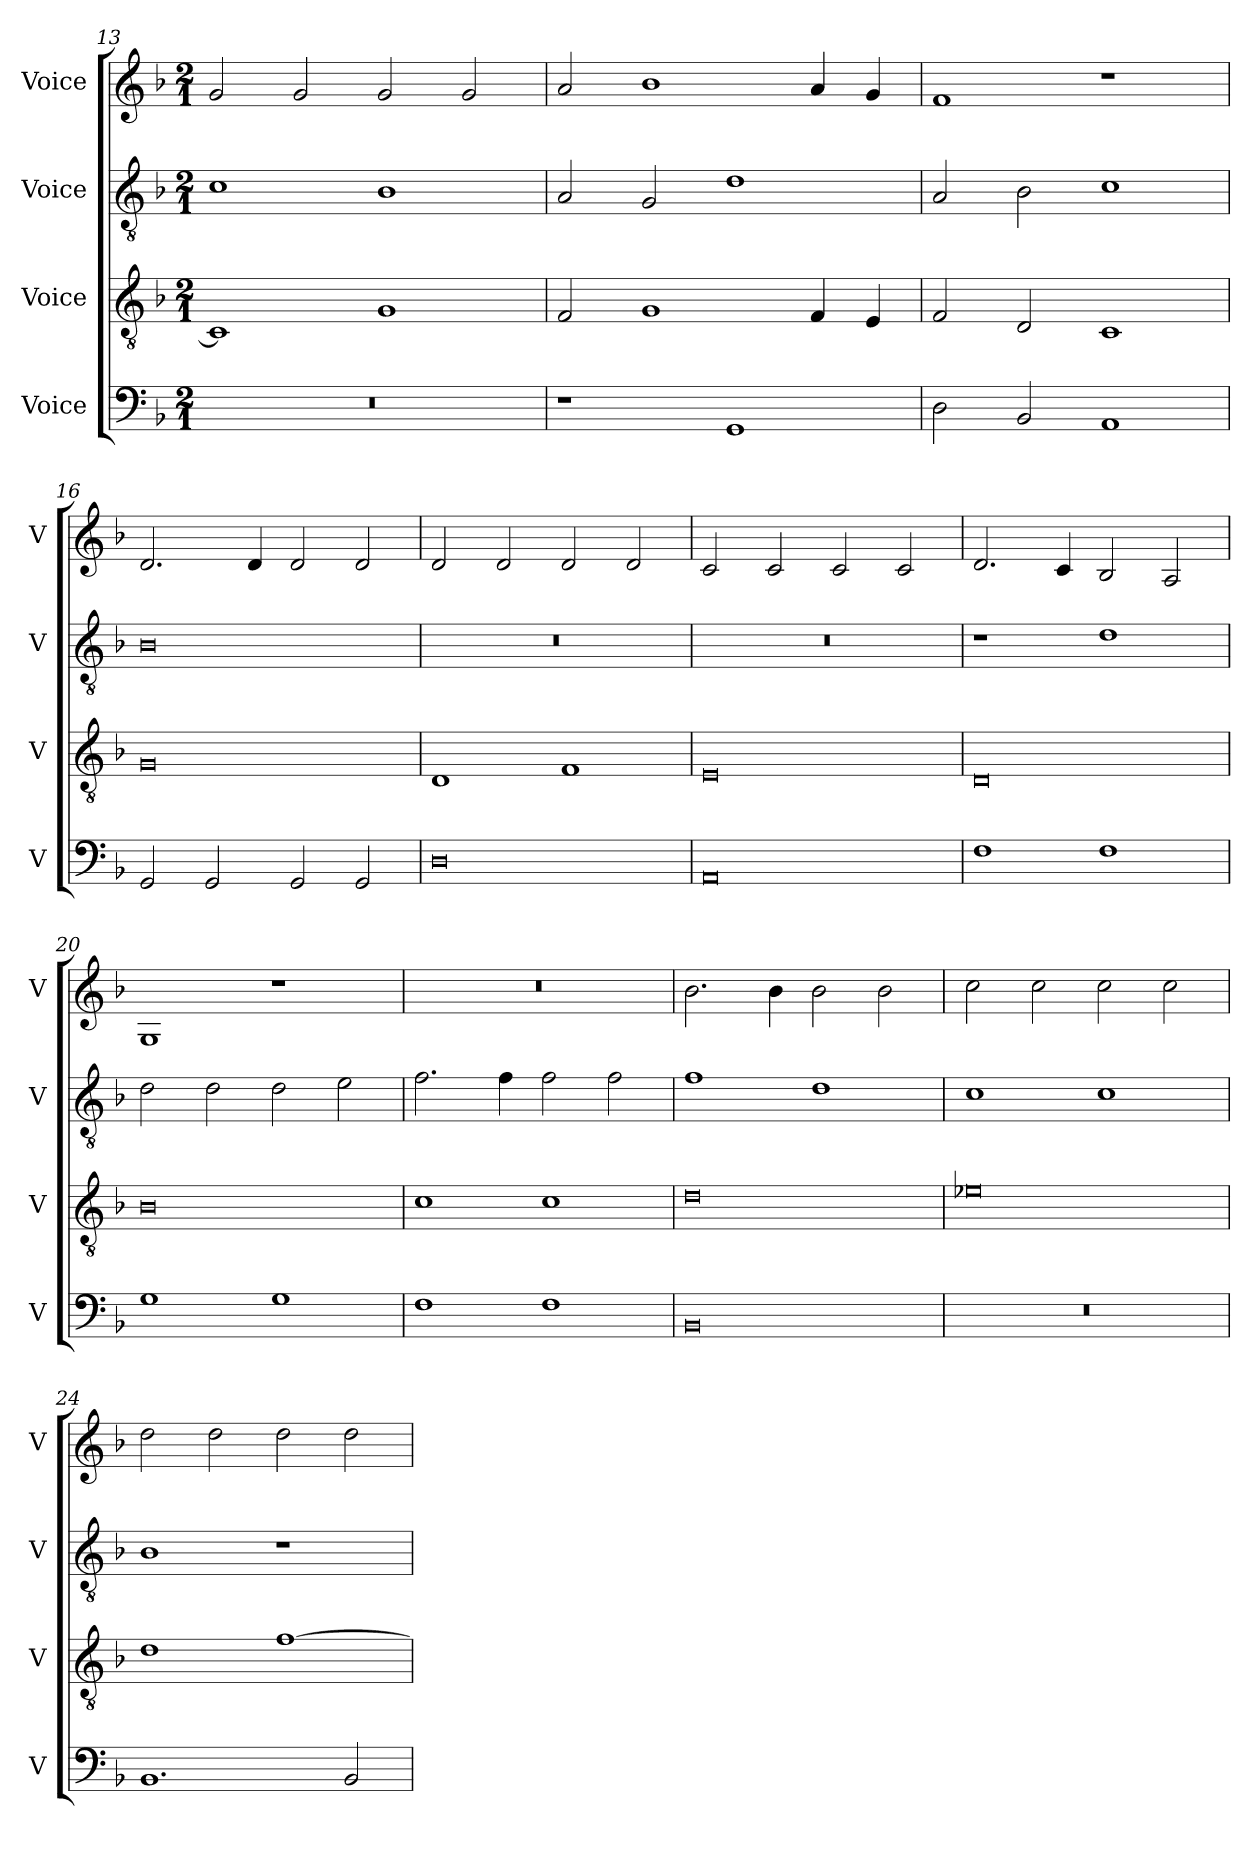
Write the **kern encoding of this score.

**kern	**kern	**kern	**kern
*part4	*part3	*part2	*part1
*staff4	*staff3	*staff2	*staff1
*I"Voice	*I"Voice	*I"Voice	*I"Voice
*I'V	*I'V	*I'V	*I'V
!!LO:PB:g=z
*clefF4	*clefGv2	*clefGv2	*clefG2
*k[b-]	*k[b-]	*k[b-]	*k[b-]
*M2/1	*M2/1	*M2/1	*M2/1
=13	=13	=13	=13
0r	1C]	1c	2g/
.	.	.	2g/
.	1G	1B-	2g/
.	.	.	2g/
=14	=14	=14	=14
1r	2F/	2A/	2a/
.	1G	2G/	1b-
1GG	.	1d	.
.	4F/	.	4a/
.	4E/	.	4g/
=15	=15	=15	=15
2D\	2F/	2A/	1f
2BB-/	2D/	2B-\	.
1AA	1C	1c	1r
=16	=16	=16	=16
2GG/	0G	0B-	2.d/
2GG/	.	.	.
.	.	.	4d/
2GG/	.	.	2d/
2GG/	.	.	2d/
!!LO:LB:g=z
=17	=17	=17	=17
0D	1D	0r	2d/
.	.	.	2d/
.	1F	.	2d/
.	.	.	2d/
=18	=18	=18	=18
0AA	0E	0r	2c/
.	.	.	2c/
.	.	.	2c/
.	.	.	2c/
=19	=19	=19	=19
1F	0D	1r	2.d/
.	.	.	4c/
1F	.	1d	2B-/
.	.	.	2A/
=20	=20	=20	=20
1G	0B-	2d\	1G
.	.	2d\	.
1G	.	2d\	1r
.	.	2e\	.
!!LO:LB:g=z
=21	=21	=21	=21
1F	1c	2.f\	0r
.	.	4f\	.
1F	1c	2f\	.
.	.	2f\	.
=22	=22	=22	=22
0BB-	0d	1f	2.b-\
.	.	.	4b-\
.	.	1d	2b-\
.	.	.	2b-\
=23	=23	=23	=23
0r	0e-X	1c	2cc\
.	.	.	2cc\
.	.	1c	2cc\
.	.	.	2cc\
=24	=24	=24	=24
1.BB-	1d	1B-	2dd\
.	.	.	2dd\
.	[1f	1r	2dd\
2BB-/	.	.	2dd\
=	=	=	=
*-	*-	*-	*-
